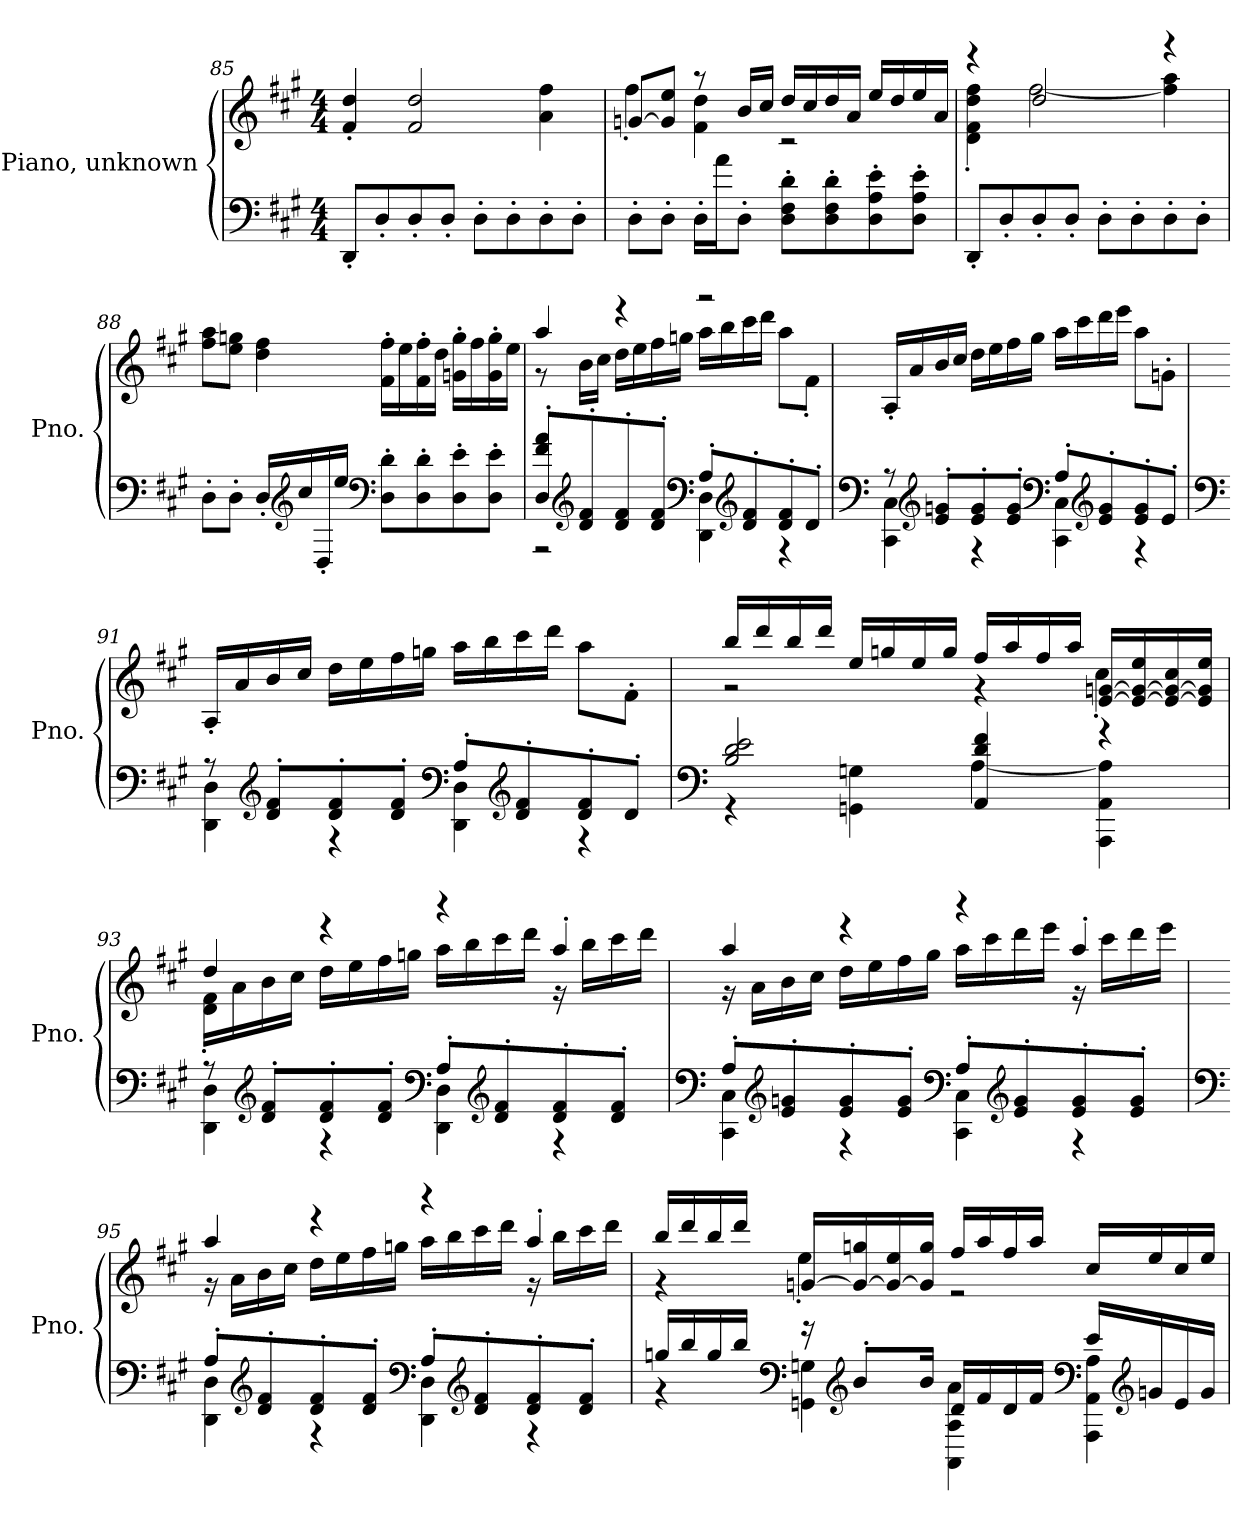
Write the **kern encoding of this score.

**kern	**kern
*part1	*part1
*staff2	*staff1
*I"Piano, unknown	*
*I'Pno.	*
*clefF4	*clefG2
*k[f#c#g#]	*k[f#c#g#]
*M4/4	*M4/4
=85	=85
8DD'/L	4f#/' 4dd/'
8D'/	.
8D'/	2f#/ 2dd/
8D'/J	.
8D'\L	.
8D'\	.
8D'\	4a\ 4ff#\
8D'\J	.
=86	=86
*	*^
8D'\L	[8gn/L	4ff#'\
8D'\J	8g/] 8ee/J	.
16D'\LL	8r	4f#\ 4dd\
16a\J	.	.
8D'\J	16b/LL	.
.	16cc#/JJ	.
8D\' 8F#\' 8d\'L	16dd/LL	2r
.	16cc#/	.
8D\' 8F#\' 8d\'	16dd/	.
.	16a/JJ	.
8D\' 8A\' 8e\'	16ee/LL	.
.	16dd/	.
8D\' 8A\' 8e\'J	16ee/	.
.	16a/JJ	.
=87	=87	=87
8DD'/L	4r	4d\' 4f#\' 4dd\' 4ff#\'
8D'/	.	.
8D'/	2dd/	[2ff#\
8D'/J	.	.
8D'\L	.	.
8D'\	.	.
8D'\	4r	4ff#\] 4aa\
8D'\J	.	.
*	*v	*v
!!LO:LB:g=z
=88	=88
8D'\L	8ff#\ 8aa\L
8D'\J	8ee\ 8ggn\J
16D'/LL	4dd\ 4ff#\
*clefG2	*
16cc#/	.
16D'/	.
16ee/JJ	.
*clefF4	*
8D\' 8d\'L	16f#\' 16ff#\'LL
.	16ee\
8D\' 8d\'	16f#\' 16ff#\'
.	16dd\JJ
8D\' 8e\'	16gn\' 16gg\'LL
.	16ff#\
8D\' 8e\'J	16g\' 16gg\'
.	16ee\JJ
=89	=89
*^	*^
8D/' 8f#/' 8a/'L	2r	4aa/	8r
*clefG2	*	*	*
8d/' 8f#/'	.	.	16b\LL
.	.	.	16cc#\JJ
8d/' 8f#/'	.	4r	16dd\LL
.	.	.	16ee\
8d/' 8f#/'J	.	.	16ff#\
.	.	.	16ggn\JJ
*clefF4	*	*	*
8A'/L	4DD\ 4D\	2r	16aa\LL
.	.	.	16bb\
*clefG2	*	*	*
8d/' 8f#/'	.	.	16ccc#\
.	.	.	16ddd\JJ
8d/' 8f#/'	4r	.	8aa\L
8d'/J	.	.	8f#'\J
*	*	*v	*v
!!LO:LB:g=z
=90	=90	=90
*clefF4	*	*
8r	4CC#\ 4C#\	16A'/LL
.	.	16a/
*clefG2	*	*
8e/' 8gn/'L	.	16b/
.	.	16cc#/JJ
8e/' 8g/'	4r	16dd\LL
.	.	16ee\
8e/' 8g/'J	.	16ff#\
.	.	16gg#\JJ
*clefF4	*	*
8A'/L	4CC#\ 4C#\	16aa\LL
.	.	16ccc#\
*clefG2	*	*
8e/' 8g/'	.	16ddd\
.	.	16eee\JJ
8e/' 8g/'	4r	8aa\L
8e'/J	.	8gn'\J
=91	=91	=91
*clefF4	*	*
8r	4DD\ 4D\	16A'/LL
.	.	16a/
*clefG2	*	*
8d/' 8f#/'L	.	16b/
.	.	16cc#/JJ
8d/' 8f#/'	4r	16dd\LL
.	.	16ee\
8d/' 8f#/'J	.	16ff#\
.	.	16ggn\JJ
*clefF4	*	*
8A'/L	4DD\ 4D\	16aa\LL
.	.	16bb\
*clefG2	*	*
8d/' 8f#/'	.	16ccc#\
.	.	16ddd\JJ
8d/' 8f#/'	4r	8aa\L
8d'/J	.	8f#'\J
!!LO:LB:g=z
=92	=92	=92
*clefF4	*	*
*	*	*^
2B/ 2d/ 2e/	4r	16bb/LL	2r
.	.	16ddd/	.
.	.	16bb/	.
.	.	16ddd/JJ	.
.	4GGn\ 4Gn\	16ee/LL	.
.	.	16ggn/	.
.	.	16ee/	.
.	.	16gg/JJ	.
4AA/ 4d/ 4f#/	[4A\	16ff#/LL	4r
.	.	16aa/	.
.	.	16ff#/	.
.	.	16aa/JJ	.
4r	4AAA\ 4AA\ 4A\]	[16e/ [16gn/LL	4cc#'\
.	.	16e/_ 16g/_ 16ee/	.
.	.	16e/_ 16g/_ 16cc#/	.
.	.	16e/] 16g/] 16ee/JJ	.
=93	=93	=93	=93
8r	4DD\ 4D\	4dd/	16d\' 16f#\'LL
.	.	.	16a\
*clefG2	*	*	*
8d/' 8f#/'L	.	.	16b\
.	.	.	16cc#\JJ
8d/' 8f#/'	4r	4r	16dd\LL
.	.	.	16ee\
8d/' 8f#/'J	.	.	16ff#\
.	.	.	16ggn\JJ
*clefF4	*	*	*
8A'/L	4DD\ 4D\	4r	16aa\LL
.	.	.	16bb\
*clefG2	*	*	*
8d/' 8f#/'	.	.	16ccc#\
.	.	.	16ddd\JJ
8d/' 8f#/'	4r	4aa'/	16r
.	.	.	16bb\LL
8d/' 8f#/'J	.	.	16ccc#\
.	.	.	16ddd\JJ
!!LO:LB:g=z	!!
=94	=94	=94	=94
*clefF4	*	*	*
8A'/L	4CC#\ 4C#\	4aa/	16r
.	.	.	16a\LL
*clefG2	*	*	*
8e/' 8gn/'	.	.	16b\
.	.	.	16cc#\JJ
8e/' 8g/'	4r	4r	16dd\LL
.	.	.	16ee\
8e/' 8g/'J	.	.	16ff#\
.	.	.	16gg#\JJ
*clefF4	*	*	*
8A'/L	4CC#\ 4C#\	4r	16aa\LL
.	.	.	16ccc#\
*clefG2	*	*	*
8e/' 8g/'	.	.	16ddd\
.	.	.	16eee\JJ
8e/' 8g/'	4r	4aa'/	16r
.	.	.	16ccc#\LL
8e/' 8g/'J	.	.	16ddd\
.	.	.	16eee\JJ
=95	=95	=95	=95
*clefF4	*	*	*
8A'/L	4DD\ 4D\	4aa/	16r
.	.	.	16a\LL
*clefG2	*	*	*
8d/' 8f#/'	.	.	16b\
.	.	.	16cc#\JJ
8d/' 8f#/'	4r	4r	16dd\LL
.	.	.	16ee\
8d/' 8f#/'J	.	.	16ff#\
.	.	.	16ggn\JJ
*clefF4	*	*	*
8A'/L	4DD\ 4D\	4r	16aa\LL
.	.	.	16bb\
*clefG2	*	*	*
8d/' 8f#/'	.	.	16ccc#\
.	.	.	16ddd\JJ
8d/' 8f#/'	4r	4aa'/	16r
.	.	.	16bb\LL
8d/' 8f#/'J	.	.	16ccc#\
.	.	.	16ddd\JJ
!!LO:LB:g=z	!!
=96	=96	=96	=96
16ggn/LL	4r	16bb/LL	4r
16bb/	.	16ddd/	.
16gg/	.	16bb/	.
16bb/JJ	.	16ddd/JJ	.
*clefF4	*	*	*
16r	4GGn\ 4Gn\	[16gn/LL	4ee'\
*clefG2	*	*	*
8b'/L	.	16g/_ 16ggn/	.
.	.	16g/_ 16ee/	.
16b/Jk	.	16g/] 16gg/JJ	.
16d/LL	4AA\ 4A\ 4a\	16ff#/LL	2r
16f#/	.	16aa/	.
16d/	.	16ff#/	.
16f#/JJ	.	16aa/JJ	.
*clefF4	*	*	*
16e/LL	4AAA\ 4AA\ 4A\	16cc#/LL	.
*clefG2	*	*	*
16gn/	.	16ee/	.
16e/	.	16cc#/	.
16g/JJ	.	16ee/JJ	.
*v	*v	*	*
*	*v	*v
=	=
*-	*-
